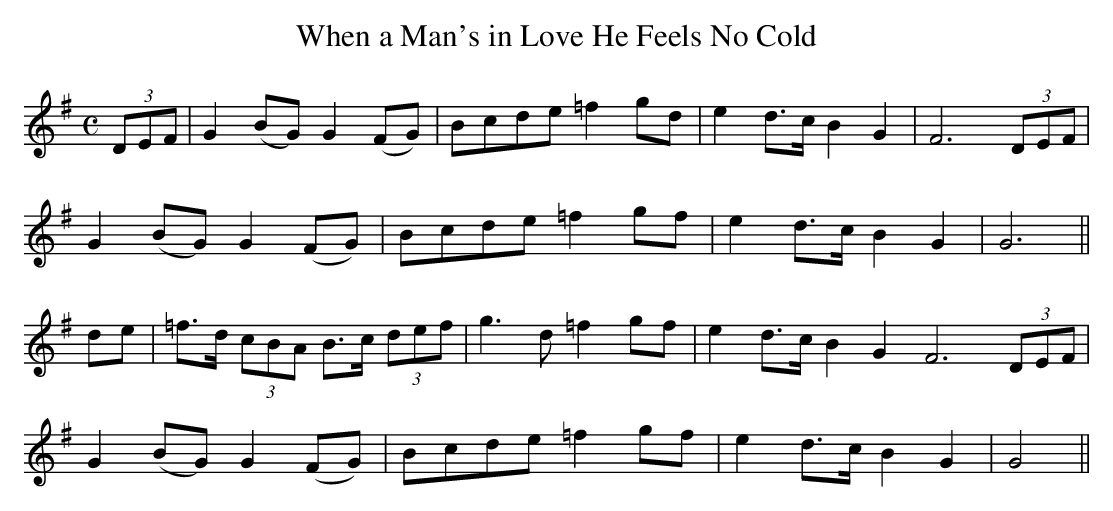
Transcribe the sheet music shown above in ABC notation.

X:1
T: When a Man's in Love He Feels No Cold
M: C
L: 1/8
K: G
(3DEF|G2 (BG) G2 (FG)|Bcde =f2 gd|e2 d>c B2 G2|F6 (3DEF|
G2 (BG) G2 (FG)|Bcde =f2 gf|e2 d>c B2 G2|G6||
de|=f>d (3cBA B>c (3def|g3 d =f2 gf|e2 d>c B2 G2 F6 (3DEF|
G2 (BG) G2 (FG)|Bcde =f2 gf|e2 d>c B2 G2|G4||
